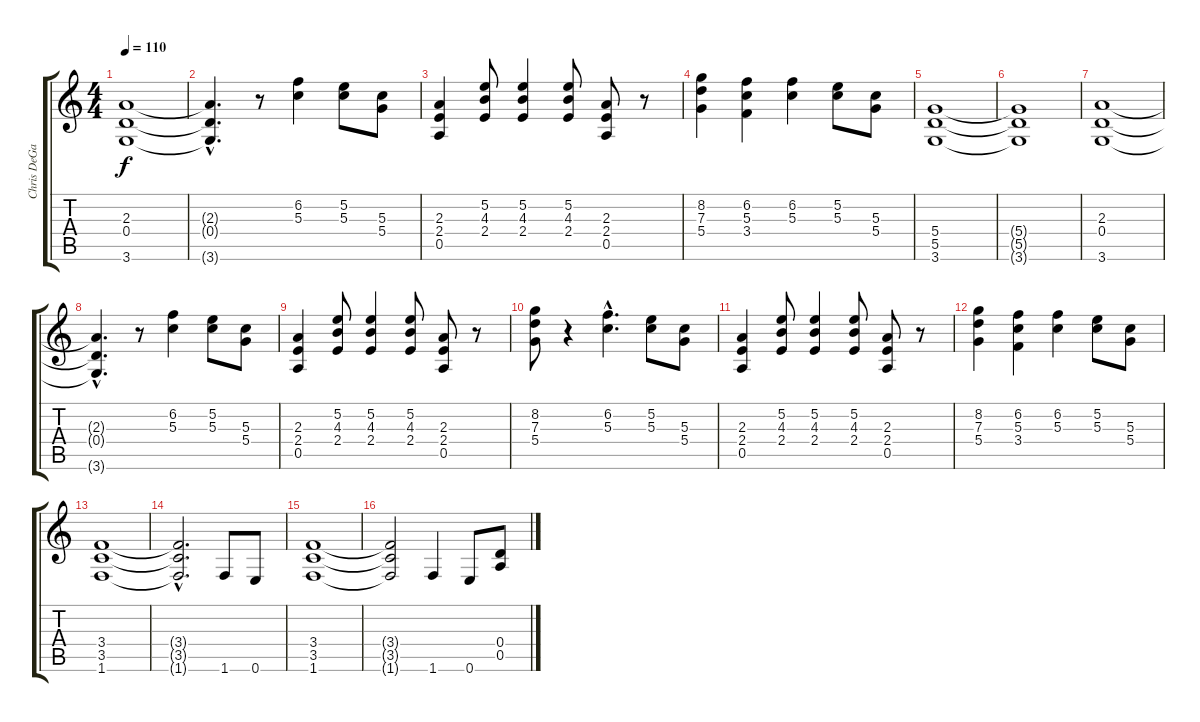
\track ("Chris DeGarmo" "Chris DeGa") {instrument distortionguitar}
\staff {score tabs}
\tuning (E4 B3 G3 D3 A2 E2) {hide}
\ts (4 4)
\tempo 110
\clef g2
\ks c
(2.3 0.4 3.6).1{dy f} |
(2.3{hac t} 0.4{hac t} 3.6{hac t}).4{d} r.8 (6.2 5.3).4 (5.2 5.3).8 (5.3 5.4).8 |
(2.3 2.4 0.5).4 (5.2 4.3 2.4).8 (5.2 4.3 2.4).4 (5.2 4.3 2.4).8 (2.3 2.4 0.5).8 r.8 |
(8.2 7.3 5.4).4 (6.2 5.3 3.4).4 (6.2 5.3).4 (5.2 5.3).8 (5.3 5.4).8 |
(5.4 5.5 3.6).1{instrument distortionguitar} |
(5.4{t} 5.5{t} 3.6{t}).1 |
(2.3 0.4 3.6).1 |
(2.3{hac t} 0.4{hac t} 3.6{hac t}).4{d} r.8 (6.2 5.3).4 (5.2 5.3).8 (5.3 5.4).8 |
(2.3 2.4 0.5).4 (5.2 4.3 2.4).8 (5.2 4.3 2.4).4 (5.2 4.3 2.4).8 (2.3 2.4 0.5).8 r.8 |
(8.2 7.3 5.4).8 r.4 (6.2{hac} 5.3{hac}).4{d} (5.2 5.3).8 (5.3 5.4).8 |
(2.3 2.4 0.5).4 (5.2 4.3 2.4).8 (5.2 4.3 2.4).4 (5.2 4.3 2.4).8 (2.3 2.4 0.5).8 r.8 |
(8.2 7.3 5.4).4 (6.2 5.3 3.4).4 (6.2 5.3).4 (5.2 5.3).8 (5.3 5.4).8 |
(3.4 3.5 1.6).1{instrument distortionguitar} |
(3.4{hac t} 3.5{hac t} 1.6{hac t}).2{d} 1.6.8 0.6.8 |
(3.4 3.5 1.6).1{instrument distortionguitar} |
(3.4{t} 3.5{t} 1.6{t}).2 1.6.4 0.6.8 (0.4 0.5).8
